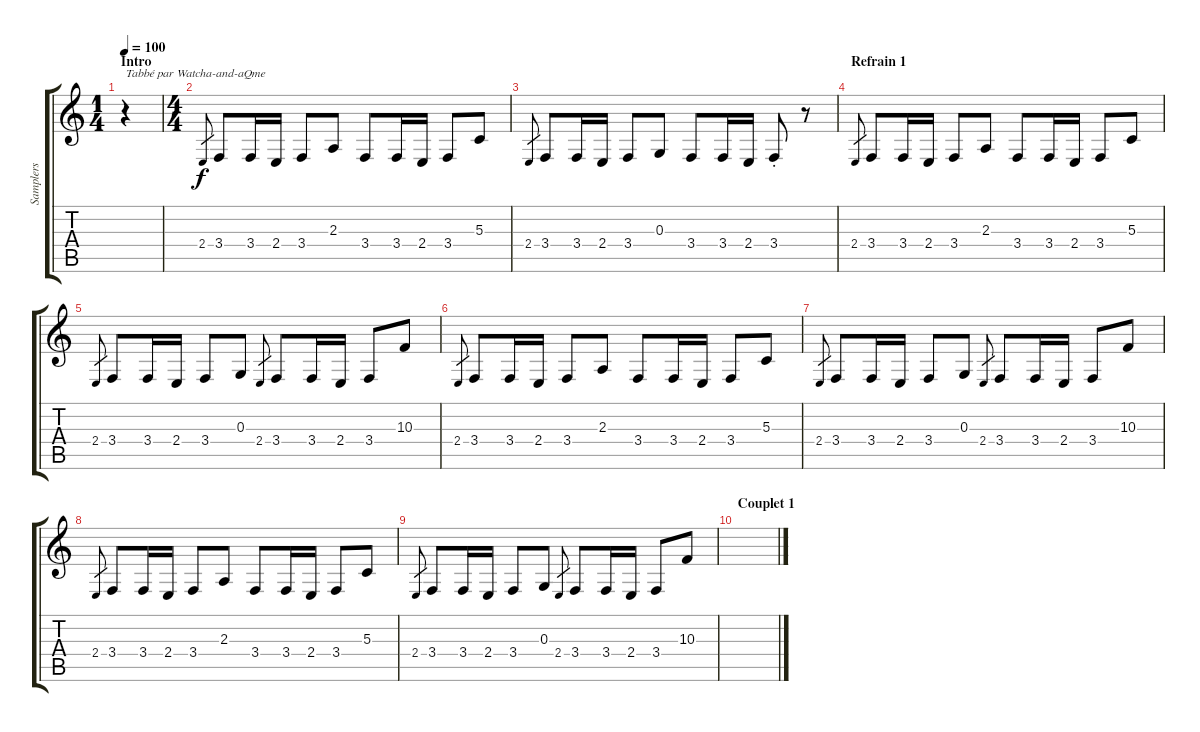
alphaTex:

\track ("Samplers" "Samplers") {instrument lead2sawtooth}
\staff {score tabs}
\tuning (E4 B3 G3 D3 A2 E2) {hide}
\ts (1 4)
\section ("" "Intro")
\tempo 100
\clef g2
\ks c
r.4{txt "Tabbé par Watcha-and-aQme" dy f instrument lead2sawtooth} |
\ts (4 4)
2.4.8{gr} 3.4.8 3.4.16 2.4.16 3.4.8 2.3.8 3.4.8 3.4.16 2.4.16 3.4.8 5.3.8 |
2.4.8{gr} 3.4.8 3.4.16 2.4.16 3.4.8 0.3.8 3.4.8 3.4.16 2.4.16 3.4{st}.8 r.8 |
\section ("" "Refrain 1")
2.4.8{gr} 3.4.8 3.4.16 2.4.16 3.4.8 2.3.8 3.4.8 3.4.16 2.4.16 3.4.8 5.3.8 |
2.4.8{gr} 3.4.8 3.4.16 2.4.16 3.4.8 0.3.8 2.4.8{gr} 3.4.8 3.4.16 2.4.16 3.4.8 10.3.8 |
2.4.8{gr} 3.4.8 3.4.16 2.4.16 3.4.8 2.3.8 3.4.8 3.4.16 2.4.16 3.4.8 5.3.8 |
2.4.8{gr} 3.4.8 3.4.16 2.4.16 3.4.8 0.3.8 2.4.8{gr} 3.4.8 3.4.16 2.4.16 3.4.8 10.3.8 |
2.4.8{gr} 3.4.8 3.4.16 2.4.16 3.4.8 2.3.8 3.4.8 3.4.16 2.4.16 3.4.8 5.3.8 |
2.4.8{gr} 3.4.8 3.4.16 2.4.16 3.4.8 0.3.8 2.4.8{gr} 3.4.8 3.4.16 2.4.16 3.4.8 10.3.8 |
\section ("" "Couplet 1")
